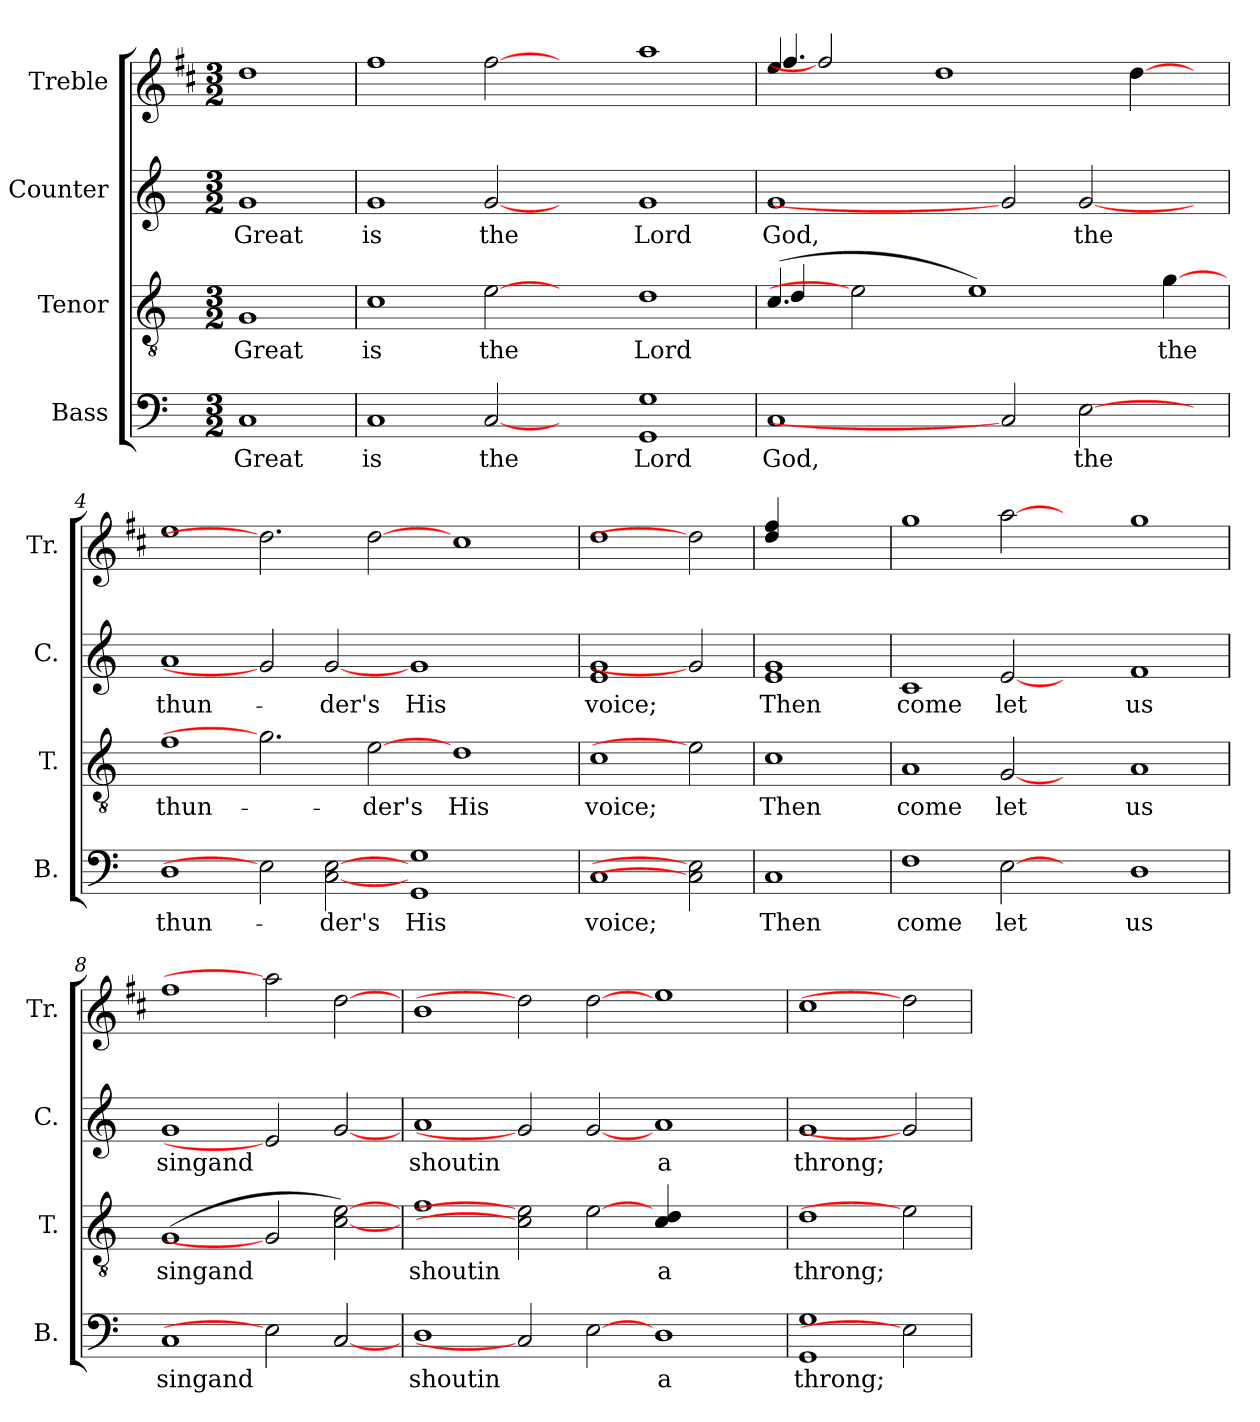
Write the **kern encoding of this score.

**kern	**text	**kern	**text	**kern	**text	**kern
*part4	*part4	*part3	*part3	*part2	*part2	*part1
*staff4	*staff4	*staff3	*staff3	*staff2	*staff2	*staff1
*I"Bass	*	*I"Tenor	*	*I"Counter	*	*I"Treble
*I'B.	*	*I'T.	*	*I'C.	*	*I'Tr.
!!LO:PB:g=z
*stria5	*	*stria5	*	*stria5	*	*stria5
*clefF4	*	*clefGv2	*	*clefG2	*	*clefG2
*	*	*	*	*	*	*ITrd1c2
*k[]	*	*k[]	*	*k[]	*	*k[]
*C:	*	*C:	*	*C:	*	*C:
*M3/2	*	*M3/2	*	*M3/2	*	*M3/2
=1	=1	=1	=1	=1	=1	=1
!	!LO:LY:a:cj	!	!LO:LY:a:cj	!	!LO:LY:b:cj	!
1C	Great	1G	Great	1g	Great	1cc
=2	=2	=2	=2	=2	=2	=2
!	!LO:LY:a:cj	!	!LO:LY:a:cj	!	!LO:LY:b:cj	!
1C	is	1c	is	1g	is	1ee
!	!LO:LY:a:cj	!	!LO:LY:a:cj	!	!LO:LY:b:cj	!
[2C	the	[2e	the	[2g	the	[2ee
2ryy	.	2ryy	.	2ryy	.	2ryy
!	!LO:LY:a:cj	!	!LO:LY:a:cj	!	!LO:LY:b:cj	!
1G 1GG	Lord	1d	Lord	1g	Lord	1gg
=3	=3	=3	=3	=3	=3	=3
!	!LO:LY:a:cj	!	!LO:LY:a:cj	!	!LO:LY:b:cj	!
*	*	*^	*	*	*	*^
1C	God,	(>4.c/	4d/	.	1g	God,	4dd/	4.ee/
.	.	.	1...ryy	.	.	.	2ee]	.
.	.	2e]	.	.	.	.	.	8ryy
.	.	.	.	.	.	.	.	1ryy
.	.	.	.	.	.	.	1cc	.
!	!	!	!	!LO:LY:a:cj	!	!	!	!
.	.	1e)	.	.	.	.	.	.
2C]	.	.	.	.	2g]	.	.	.
!	!LO:LY:a:cj	!	!	!	!	!LO:LY:b:cj	!	!
[2E	the	.	.	.	[2g	the	.	2ryy
.	.	.	.	.	.	.	[4cc	.
!	!	!	!	!LO:LY:a:cj	!	!	!	!
.	.	[4g	.	the	.	.	.	.
8ryy	.	.	.	.	8ryy	.	8ryy	8ryy
*	*	*v	*v	*	*	*	*	*
=4	=4	=4	=4	=4	=4	=4	=4
!	!LO:LY:a:cj	!	!LO:LY:a:cj	!	!LO:LY:b:cj	!	!
*	*	*	*	*	*	*v	*v
1D	thun-	1f	thun-	1a	thun-	1dd
2E]	.	2.g]	.	2g]	.	2.cc]
!	!LO:LY:a:cj	!	!	!	!LO:LY:b:cj	!
[2E [2C	-der's	.	.	[2g	-der's	.
!	!	!	!LO:LY:a:cj	!	!	!
.	.	[2e	-der's	.	.	[2cc
!	!LO:LY:a:cj	!	!	!	!LO:LY:b:cj	!
1G 1GG	His	.	.	1g	His	.
!	!	!	!LO:LY:a:cj	!	!	!
.	.	1d	His	.	.	1b
4ryy	.	.	.	4ryy	.	.
=5	=5	=5	=5	=5	=5	=5
!	!LO:LY:a:cj	!	!LO:LY:a:cj	!	!LO:LY:b:cj	!
1C	voice;	1c	voice;	1g 1e	voice;	1cc
2E] 2C]	.	2e]	.	2g]	.	2cc]
=6	=6	=6	=6	=6	=6	=6
!	!LO:LY:a:cj	!	!LO:LY:a:cj	!	!LO:LY:b:cj	!
1C	Then	1c	Then	1g 1e	Then	(>4cc/ 4ee/
.	.	.	.	.	.	2.ryy
=7	=7	=7	=7	=7	=7	=7
!	!LO:LY:a:cj	!	!LO:LY:a:cj	!	!LO:LY:b:cj	!
1F	come	1A	come	1c	come	1ff
!	!LO:LY:a:cj	!	!LO:LY:a:cj	!	!LO:LY:b:cj	!
[2E	let	[2G	let	[2e	let	[2gg
2ryy	.	2ryy	.	2ryy	.	2ryy
!	!LO:LY:a:cj	!	!LO:LY:a:cj	!	!LO:LY:b:cj	!
1D	us	1A	us	1f	us	1ff
!!LO:LB:g=z
=8	=8	=8	=8	=8	=8	=8
!	!LO:LY:a:cj	!	!LO:LY:a:cj	!	!LO:LY:b:cj	!
1C	singand	(<1G	singand	1g	singand	1ee
2E]	.	2G]	.	2e]	.	2gg]
!	!LO:LY:a:cj	!	!LO:LY:a:cj	!	!LO:LY:b:cj	!
[2C	.	[2c [2e)	.	[2g	.	[2cc
=9	=9	=9	=9	=9	=9	=9
!	!LO:LY:a:cj	!	!LO:LY:a:cj	!	!LO:LY:b:cj	!
1D	shoutin	1f	shoutin	1a	shoutin	1a
2C]	.	2c] 2e]	.	2g]	.	2cc]
!	!LO:LY:a:cj	!	!LO:LY:a:cj	!	!LO:LY:b:cj	!
[2E	.	[2e	.	[2g	.	[2cc
!	!LO:LY:a:cj	!	!LO:LY:a:cj	!	!LO:LY:b:cj	!
1D	a	(>4d/ 4c/	a	1a	a	1dd
.	.	2.ryy	.	.	.	.
=10	=10	=10	=10	=10	=10	=10
!	!LO:LY:a:cj	!	!LO:LY:a:cj	!	!LO:LY:b:cj	!
1G 1GG	throng;	1d	throng;	1g	throng;	1b
2E]	.	2e]	.	2g]	.	2cc]
=	=	=	=	=	=	=
*-	*-	*-	*-	*-	*-	*-
